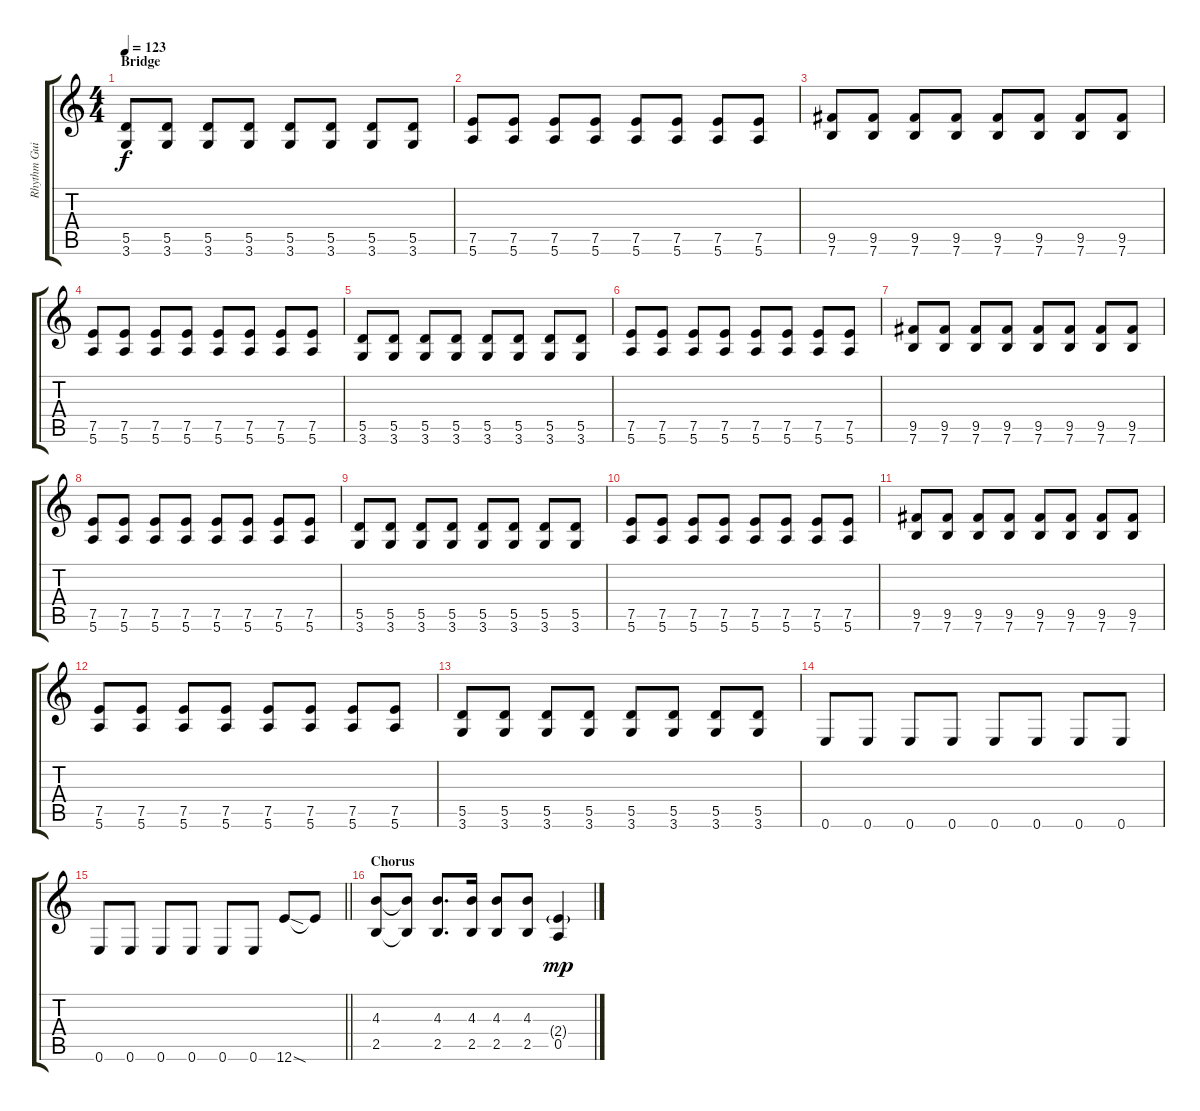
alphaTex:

\track ("Rhythm Guitar" "Rhythm Gui") {instrument distortionguitar}
\staff {score tabs}
\tuning (E4 B3 G3 D3 A2 E2) {hide}
\ts (4 4)
\section ("" "Bridge")
\tempo 123
\clef g2
\ks c
(5.5 3.6).8{dy f volume 16 balance 8} (5.5 3.6).8 (5.5 3.6).8 (5.5 3.6).8 (5.5 3.6).8 (5.5 3.6).8 (5.5 3.6).8 (5.5 3.6).8 |
(7.5 5.6).8 (7.5 5.6).8 (7.5 5.6).8 (7.5 5.6).8 (7.5 5.6).8 (7.5 5.6).8 (7.5 5.6).8 (7.5 5.6).8 |
(9.5 7.6).8 (9.5 7.6).8 (9.5 7.6).8 (9.5 7.6).8 (9.5 7.6).8 (9.5 7.6).8 (9.5 7.6).8 (9.5 7.6).8 |
(7.5 5.6).8 (7.5 5.6).8 (7.5 5.6).8 (7.5 5.6).8 (7.5 5.6).8 (7.5 5.6).8 (7.5 5.6).8 (7.5 5.6).8 |
(5.5 3.6).8 (5.5 3.6).8 (5.5 3.6).8 (5.5 3.6).8 (5.5 3.6).8 (5.5 3.6).8 (5.5 3.6).8 (5.5 3.6).8 |
(7.5 5.6).8 (7.5 5.6).8 (7.5 5.6).8 (7.5 5.6).8 (7.5 5.6).8 (7.5 5.6).8 (7.5 5.6).8 (7.5 5.6).8 |
(9.5 7.6).8 (9.5 7.6).8 (9.5 7.6).8 (9.5 7.6).8 (9.5 7.6).8 (9.5 7.6).8 (9.5 7.6).8 (9.5 7.6).8 |
(7.5 5.6).8 (7.5 5.6).8 (7.5 5.6).8 (7.5 5.6).8 (7.5 5.6).8 (7.5 5.6).8 (7.5 5.6).8 (7.5 5.6).8 |
(5.5 3.6).8 (5.5 3.6).8 (5.5 3.6).8 (5.5 3.6).8 (5.5 3.6).8 (5.5 3.6).8 (5.5 3.6).8 (5.5 3.6).8 |
(7.5 5.6).8 (7.5 5.6).8 (7.5 5.6).8 (7.5 5.6).8 (7.5 5.6).8 (7.5 5.6).8 (7.5 5.6).8 (7.5 5.6).8 |
(9.5 7.6).8 (9.5 7.6).8 (9.5 7.6).8 (9.5 7.6).8 (9.5 7.6).8 (9.5 7.6).8 (9.5 7.6).8 (9.5 7.6).8 |
(7.5 5.6).8 (7.5 5.6).8 (7.5 5.6).8 (7.5 5.6).8 (7.5 5.6).8 (7.5 5.6).8 (7.5 5.6).8 (7.5 5.6).8 |
(5.5 3.6).8 (5.5 3.6).8 (5.5 3.6).8 (5.5 3.6).8 (5.5 3.6).8 (5.5 3.6).8 (5.5 3.6).8 (5.5 3.6).8 |
0.6.8 0.6.8 0.6.8 0.6.8 0.6.8 0.6.8 0.6.8 0.6.8 |
\barLineRight lightlight
0.6.8 0.6.8 0.6.8 0.6.8 0.6.8 0.6.8 12.6{sod}.8 12.6{t}.8 |
\section ("" "Chorus")
(4.3 2.5).8{volume 16 balance 0} (4.3{t} 2.5{t}).8 (4.3 2.5).8{d} (4.3 2.5).16 (4.3 2.5).8 (4.3 2.5).8 (2.4{g} 0.5).4{dy mp}
